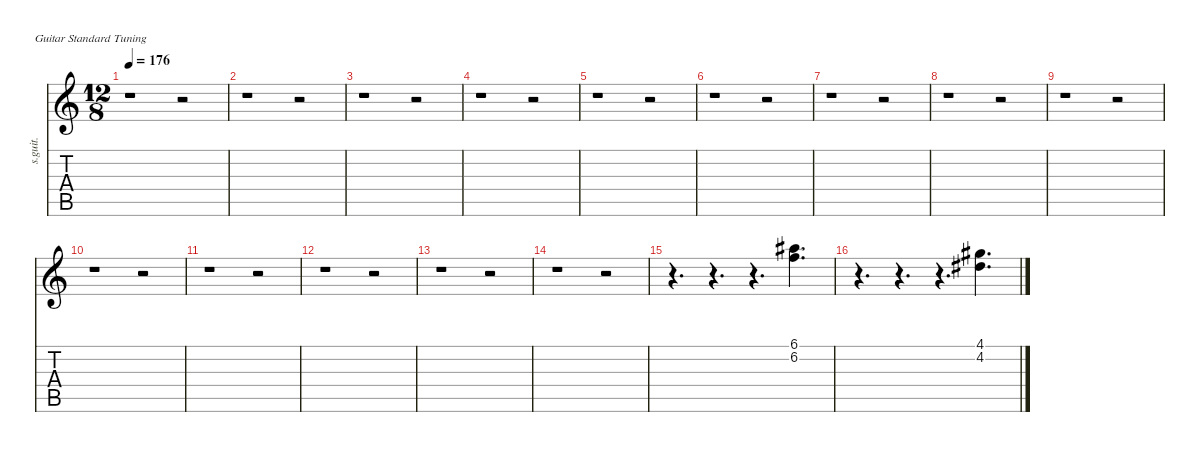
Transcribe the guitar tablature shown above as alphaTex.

\defaultSystemsLayout 4
\hideDynamics
\bracketExtendMode nobrackets
\track ("Phil Anselmo" "s.guit.") {instrument trumpet}
\staff {score tabs}
\tuning (E4 B3 G3 D3 A2 E2)
\displaytranspose 12
\ts (12 8)
\tempo 176
\clef g2
\ks c
r.1{dy f} r.2 |
r.1 r.2 |
r.1 r.2 |
r.1 r.2 |
r.1 r.2 |
r.1 r.2 |
r.1 r.2 |
r.1 r.2 |
r.1 r.2 |
r.1 r.2 |
r.1 r.2 |
r.1 r.2 |
r.1 r.2 |
r.1 r.2 |
r.4{d} r.4{d} r.4{d} (6.1{acc #} 6.2).4{d lyrics (0 "") lyrics (1 "") lyrics (2 "") lyrics (3 "") lyrics (4 "")} |
r.4{d} r.4{d} r.4{d} (4.1{acc #} 4.2{acc #}).4{d lyrics (0 "") lyrics (1 "") lyrics (2 "") lyrics (3 "") lyrics (4 "")}
